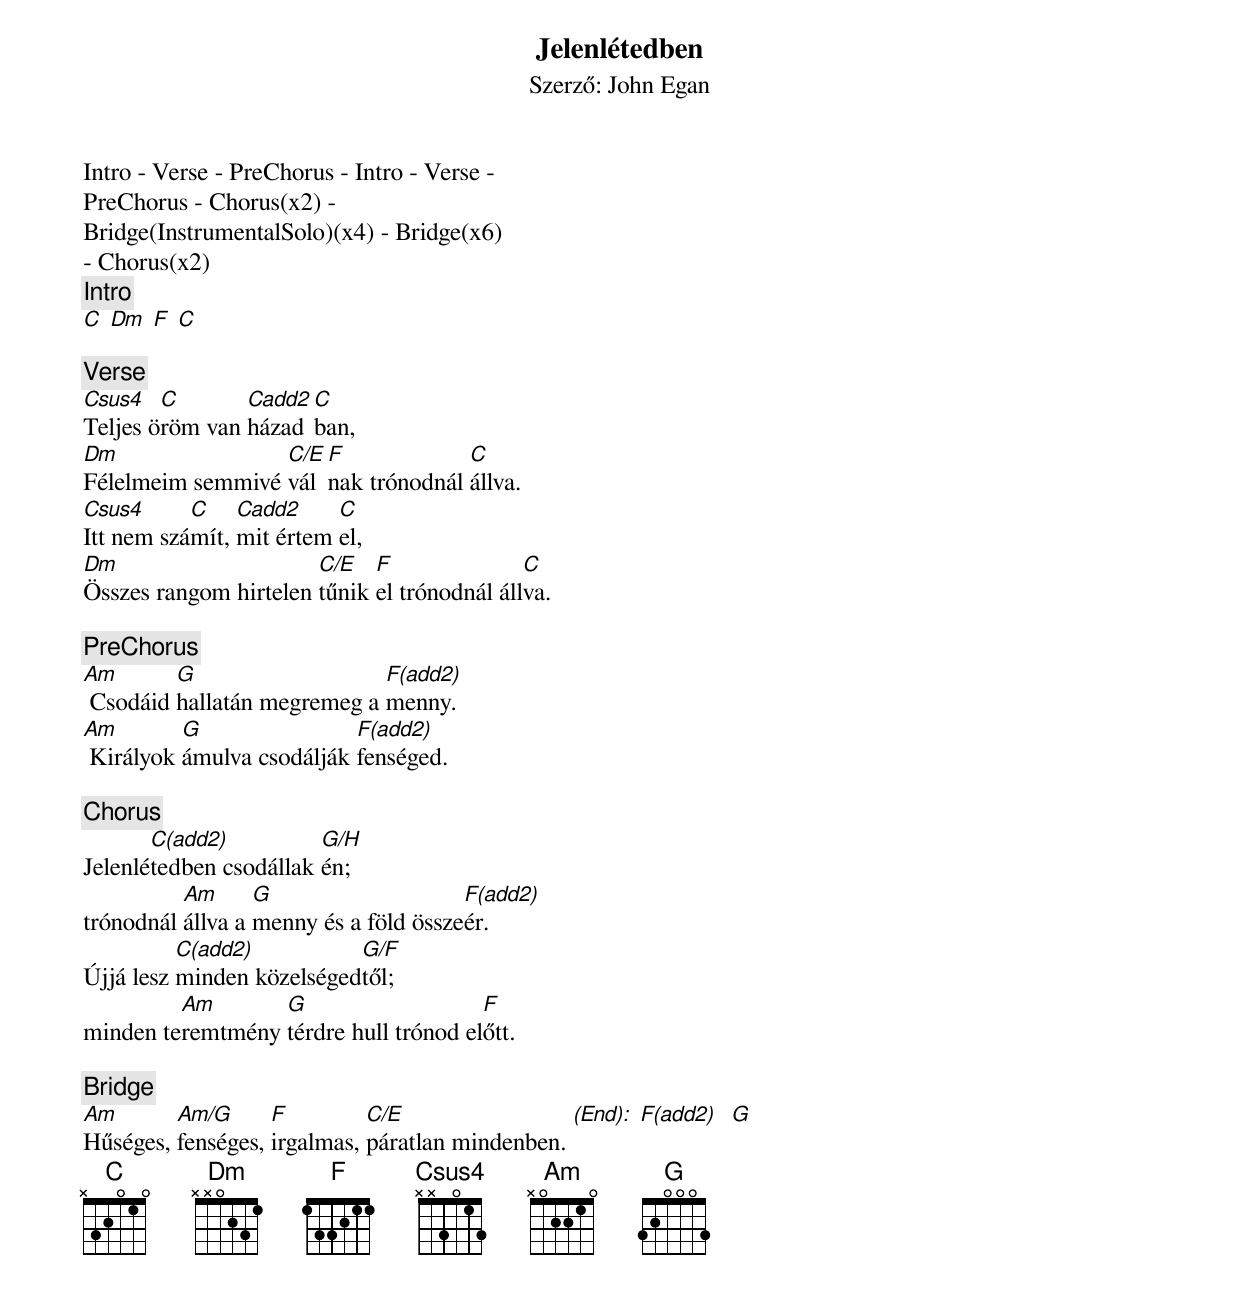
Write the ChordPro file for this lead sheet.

{title: Jelenlétedben}
{subtitle: Szerző: John Egan}


Intro - Verse - PreChorus - Intro - Verse -
PreChorus - Chorus(x2) -
Bridge(InstrumentalSolo)(x4) - Bridge(x6)
- Chorus(x2)
{c:Intro}
[C] [Dm] [F] [C]

{c:Verse}
[Csus4]Teljes ö[C]röm van [Cadd2]házad[C]ban,
[Dm]Félelmeim semmivé [C/E]vál[F]nak trónodnál [C]állva.
[Csus4]Itt nem szá[C]mít, [Cadd2]mit értem [C]el,
[Dm]Összes rangom hirtelen [C/E]tűnik [F]el trónodnál áll[C]va.

{c:PreChorus}
[Am] Csodáid [G]hallatán megremeg a [F(add2)]menny.
[Am] Királyok [G]ámulva csodálják [F(add2)]fenséged.

{c:Chorus}
Jelenlé[C(add2)]tedben csodállak [G/H]én;
trónodnál [Am]állva a [G]menny és a föld össze[F(add2)]ér.
Újjá lesz [C(add2)]minden közelséged[G/F]től;
minden te[Am]remtmény [G]térdre hull trónod el[F]őtt.

{c:Bridge}
[Am]Hűséges, [Am/G]fenséges, [F]irgalmas, [C/E]páratlan mindenben. [(End):] [F(add2)]  [G]
